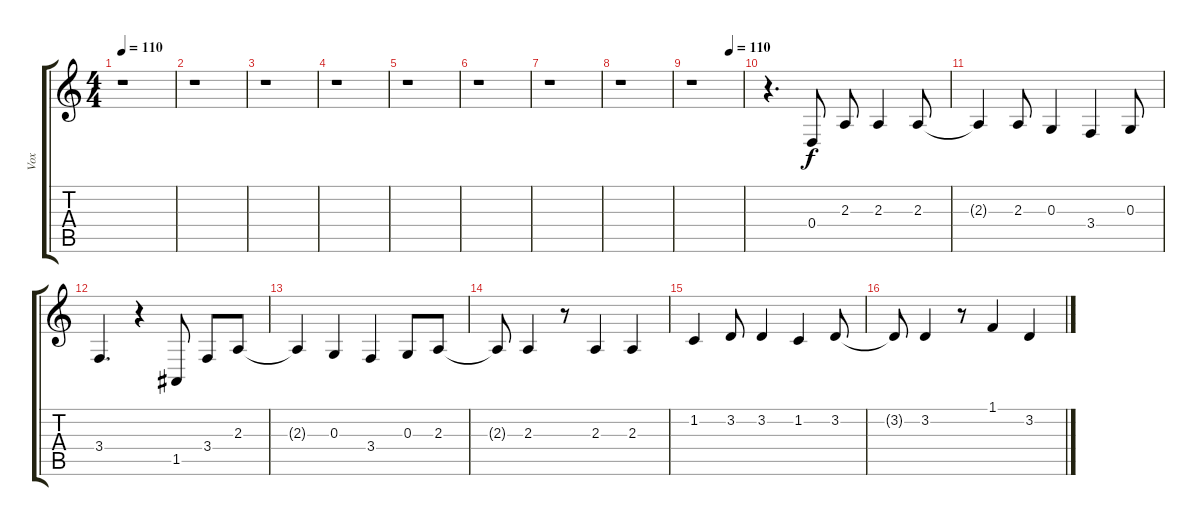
\track ("Vox" "Vox") {instrument harmonica}
\staff {score tabs}
\tuning (E4 B3 G3 D3 A2 E2) {hide}
\ts (4 4)
\tempo 110
\clef g2
\ks c
r.1{dy f} |
r.1 |
r.1 |
r.1 |
r.1 |
r.1 |
r.1 |
r.1 |
\tempo (110 0.75)
r.1 |
r.4{d} 0.4.8 2.3.8 2.3.4 2.3.8 |
2.3{t}.4 2.3.8 0.3.4 3.4.4 0.3.8 |
3.4.4{d} r.4 1.5.8 3.4.8 2.3.8 |
2.3{t}.4 0.3.4 3.4.4 0.3.8 2.3.8 |
2.3{t}.8 2.3.4 r.8 2.3.4 2.3.4 |
1.2.4 3.2.8 3.2.4 1.2.4 3.2.8 |
3.2{t}.8 3.2.4 r.8 1.1.4 3.2.4
